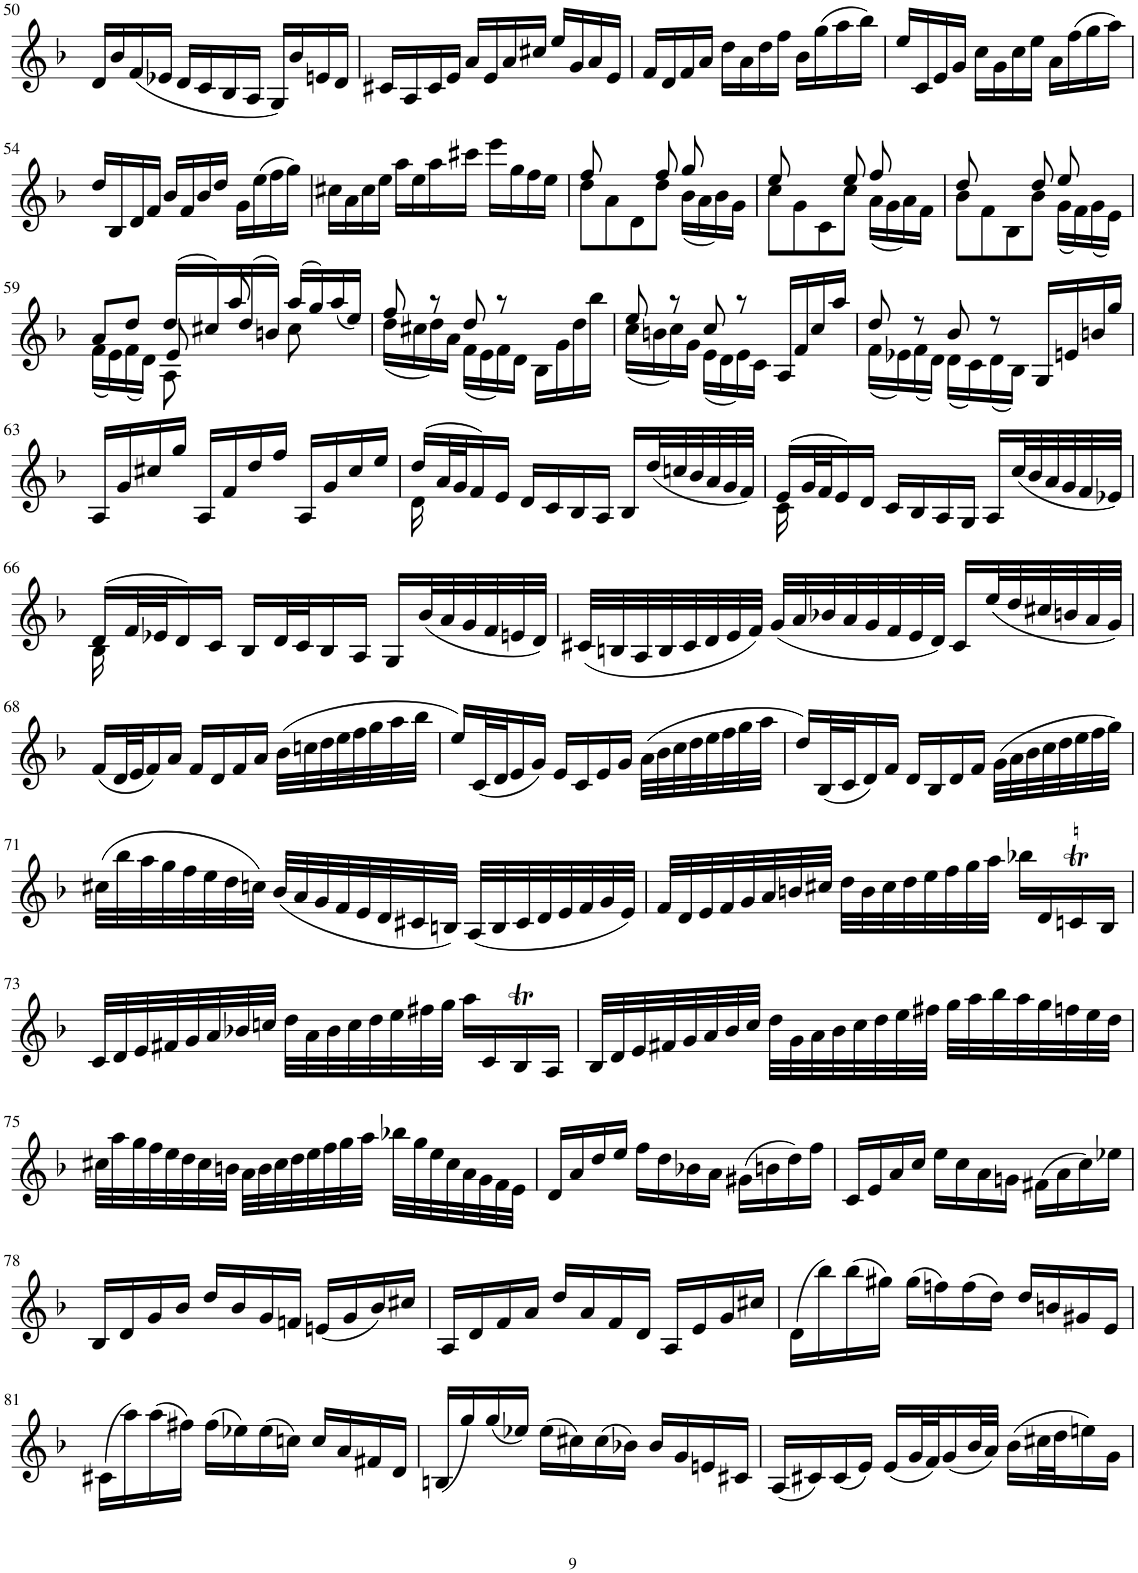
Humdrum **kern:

**kern
*part1
*staff1
*I"Violin
*I'Vln.
!!LO:PB:g=z
*clefG2
*k[b-]
*M3/4
=50
16d/LL
16b-/
(16f/
16e-X/JJ
16d/LL
16c/
16B-/
16A/JJ
16G/LL)
16b-/
16en/
16d/JJ
=51
16c#X/LL
16A/
16c#/
16e/JJ
16a/LL
16e/
16a/
16cc#X/JJ
16ee/LL
16g/
16a/
16e/JJ
=52
16f/LL
16d/
16f/
16a/JJ
16dd\LL
16a\
16dd\
16ff\JJ
16b-\LL
(16gg\
16aa\
16bb-\JJ)
=53
16ee/LL
16c/
16e/
16g/JJ
16cc\LL
16g\
16cc\
16ee\JJ
16a\LL
(16ff\
16gg\
16aa\JJ)
!!LO:LB:g=z
=54
16dd/LL
16B-/
16d/
16f/JJ
16b-/LL
16f/
16b-/
16dd/JJ
16g\LL
(16ee\
16ff\
16gg\JJ)
=55
16cc#X\LL
16a\
16cc#\
16ee\JJ
16aa\LL
16ee\
16aa\
16ccc#X\JJ
16eee\LL
16gg\
16ff\
16ee\JJ
=56
*^
8ff/	8dd\L
8ryy	8a\
8ryy	8d\
8ff/	8dd\J
8gg/	(16b-\LL
.	16a\
8ryy	16b-\)
.	16g\JJ
=57	=57
8ee/	8cc\L
8ryy	8g\
8ryy	8c\
8ee/	8cc\J
8ff/	(16a\LL
.	16g\
8ryy	16a\)
.	16f\JJ
=58	=58
8dd/	8b-\L
8ryy	8f\
8ryy	8B-\
8dd/	8b-\J
8ee/	(16g\LL
.	16f\)
8ryy	(16g\
.	16e\JJ)
!!LO:LB:g=z	!!
=59	=59
*	*^
8a/L	(16f\LL	4ryy
.	16e\)	.
8dd/J	(16f\	.
.	16d\JJ)	.
(16dd/LL	8A\	8e/
16cc#X/)	.	.
(16dd/	8ryy	8aa/
16bn/JJ)	.	.
(16aa/LL	8cc#\	4ryy
16gg/)	.	.
(16aa/	8ryy	.
16ee/JJ)	.	.
*	*v	*v
=60	=60
8ff/	(16dd\LL
.	16cc#X\
8r	16dd\)
.	16a\JJ
8dd/	(16f\LL
.	16e\
8r	16f\)
.	16d\JJ
4ryy	16B-\LL
.	16g\
.	16dd\
.	16bb-\JJ
=61	=61
8ee/	(16cc\LL
.	16bn\
8r	16cc\)
.	16g\JJ
8cc/	(16e\LL
.	16d\
8r	16e\)
.	16c\JJ
4ryy	16A/LL
.	16f/
.	16cc/
.	16aa/JJ
=62	=62
8dd/	(16f\LL
.	16e-X\)
8r	(16f\
.	16d\JJ)
8b-/	(16d\LL
.	16c\)
8r	(16d\
.	16B-\JJ)
4ryy	16G/LL
.	16en/
.	16bn/
.	16gg/JJ
*v	*v
!!LO:LB:g=z
=63
16A/LL
16g/
16cc#X/
16gg/JJ
16A/LL
16f/
16dd/
16ff/JJ
16A/LL
16g/
16cc#/
16ee/JJ
=64
*^
(16dd/LL	16d\
32a/L	16ryy
32g/J	.
16f/)	8ryy
16e/JJ	.
16d/LL	4ryy
16c/	.
16B-/	.
16A/JJ	.
16B-/LL	4ryy
(<32dd/L	.
32ccn/	.
32b-/	.
32a/	.
32g/	.
32f/JJJ)	.
=65	=65
(16e/LL	16c\
32g/L	16ryy
32f/J	.
16e/)	8ryy
16d/JJ	.
16c/LL	4ryy
16B-/	.
16A/	.
16G/JJ	.
16A/LL	4ryy
(<32cc/L	.
32b-/	.
32a/	.
32g/	.
32f/	.
32e-X/JJJ)	.
!!LO:LB:g=z	!!
=66	=66
(16d/LL	16B-\
32f/L	16ryy
32e-X/J	.
16d/)	8ryy
16c/JJ	.
16B-/LL	4ryy
32d/L	.
32c/J	.
16B-/	.
16A/JJ	.
16G/LL	4ryy
(<32b-/L	.
32a/	.
32g/	.
32f/	.
32en/	.
32d/JJJ)	.
*v	*v
=67
(32c#X/LLL
32Bn/
32A/
32B/
32c#/
32d/
32e/
32f/JJJ)
(32g/LLL
32a/
32b-X/
32a/
32g/
32f/
32e/
32d/JJJ)
16c#/LL
(32ee/L
32dd/
32cc#X/
32bn/
32a/
32g/JJJ)
!!LO:LB:g=z
=68
(16f/LL
32d/L
32e/J
16f/)
16a/JJ
16f/LL
16d/
16f/
16a/JJ
(32b-\LLL
32ccn\
32dd\
32ee\
32ff\
32gg\
32aa\
32bb-\JJJ
=69
16ee/LL)
(32c/L
32d/J
16e/
16g/JJ)
16e/LL
16c/
16e/
16g/JJ
(32a\LLL
32b-\
32cc\
32dd\
32ee\
32ff\
32gg\
32aa\JJJ
=70
16dd/LL)
(32B-/L
32c/J
16d/)
16f/JJ
16d/LL
16B-/
16d/
16f/JJ
(32g\LLL
32a\
32b-\
32cc\
32dd\
32ee\
32ff\
32gg\JJJ)
!!LO:LB:g=z
=71
(32cc#X\LLL
32bb-\
32aa\
32gg\
32ff\
32ee\
32dd\
32ccn\JJJ)
(32b-/LLL
32a/
32g/
32f/
32e/
32d/
32c#X/
32Bn/JJJ)
(32A/LLL
32B/
32c#/
32d/
32e/
32f/
32g/
32e/JJJ)
=72
32f/LLL
32d/
32e/
32f/
32g/
32a/
32bn/
32cc#X/JJJ
32dd\LLL
32b\
32cc#\
32dd\
32ee\
32ff\
32gg\
32aa\JJJ
16bb-X\LL
16d/
16cnT/
16B-/JJ
!!LO:LB:g=z
=73
32c/LLL
32d/
32e/
32f#X/
32g/
32a/
32b-X/
32ccn/JJJ
32dd\LLL
32a\
32b-\
32cc\
32dd\
32ee\
32ff#X\
32gg\JJJ
16aa\LL
16c/
16B-T/
16A/JJ
=74
32B-/LLL
32d/
32e/
32f#X/
32g/
32a/
32b-/
32cc/JJJ
32dd\LLL
32g\
32a\
32b-\
32cc\
32dd\
32ee\
32ff#X\JJJ
32gg\LLL
32aa\
32bb-\
32aa\
32gg\
32ffn\
32ee\
32dd\JJJ
!!LO:LB:g=z
=75
32cc#X\LLL
32aa\
32gg\
32ff\
32ee\
32dd\
32cc#\
32bn\JJJ
32a\LLL
32b\
32cc#\
32dd\
32ee\
32ff\
32gg\
32aa\JJJ
32bb-X\LLL
32gg\
32ee\
32cc#\
32a\
32g\
32f\
32e\JJJ
=76
16d/LL
16a/
16dd/
16ee/JJ
16ff\LL
16dd\
16b-X\
16a\JJ
(16g#X\LL
16bn\
16dd\)
16ff\JJ
=77
16c/LL
16e/
16a/
16cc/JJ
16ee\LL
16cc\
16a\
16gn\JJ
(16f#X\LL
16a\
16cc\)
16ee-X\JJ
!!LO:LB:g=z
=78
16B-/LL
16d/
16g/
16b-/JJ
16dd/LL
16b-/
16g/
16fn/JJ
(16en/LL
16g/
16b-/)
16cc#X/JJ
=79
16A/LL
16d/
16f/
16a/JJ
16dd/LL
16a/
16f/
16d/JJ
16A/LL
16e/
16g/
16cc#X/JJ
=80
(16d\LL
16bb-\)
(16bb-\
16gg#X\JJ)
(16gg#\LL
16ffn\)
(16ff\
16dd\JJ)
16dd/LL
16bn/
16g#X/
16e/JJ
!!LO:LB:g=z
=81
(16c#X\LL
16aa\)
(16aa\
16ff#X\JJ)
(16ff#\LL
16ee-X\)
(16ee-\
16ccn\JJ)
16cc/LL
16a/
16f#X/
16d/JJ
=82
(16Bn/LL
16gg/)
(16gg/
16ee-X/JJ)
(16ee-\LL
16cc#X\)
(16cc#\
16b-X\JJ)
16b-/LL
16g/
16en/
16c#X/JJ
=83
(16A/LL
16c#X/)
(16c#/
16e/JJ)
(16e/LL
32g/L
32f/J)
(16g/
32b-/L
32a/JJJ)
(16b-\LL
32cc#X\L
32dd\J
16een\)
16g\JJ
=
*-
